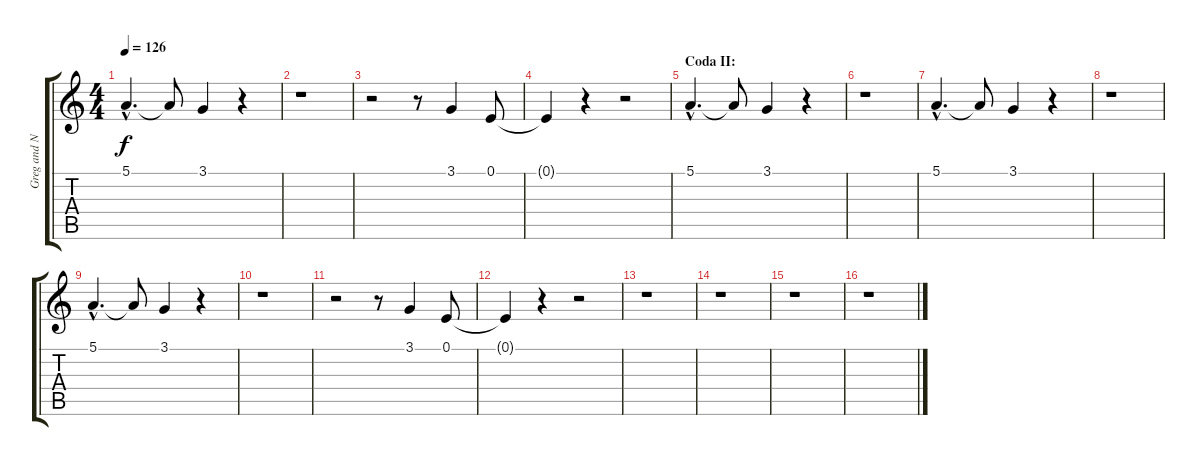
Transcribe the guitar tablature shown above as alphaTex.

\track ("Greg and Noodles - Bck. Voice" "Greg and N") {instrument choiraahs}
\staff {score tabs}
\tuning (E4 B3 G3 D3 A2 E2) {hide}
\ts (4 4)
\tempo 126
\clef g2
\ks c
5.1{hac}.4{d dy f} 5.1{t}.8 3.1.4 r.4 |
r.1 |
r.2 r.8 3.1.4 0.1.8 |
0.1{t}.4 r.4 r.2 |
\section ("" "Coda II:")
5.1{hac}.4{d} 5.1{t}.8 3.1.4 r.4 |
r.1 |
5.1{hac}.4{d} 5.1{t}.8 3.1.4 r.4 |
r.1 |
5.1{hac}.4{d} 5.1{t}.8 3.1.4 r.4 |
r.1 |
r.2 r.8 3.1.4 0.1.8 |
0.1{t}.4 r.4 r.2 |
r.1 |
r.1 |
r.1 |
r.1
